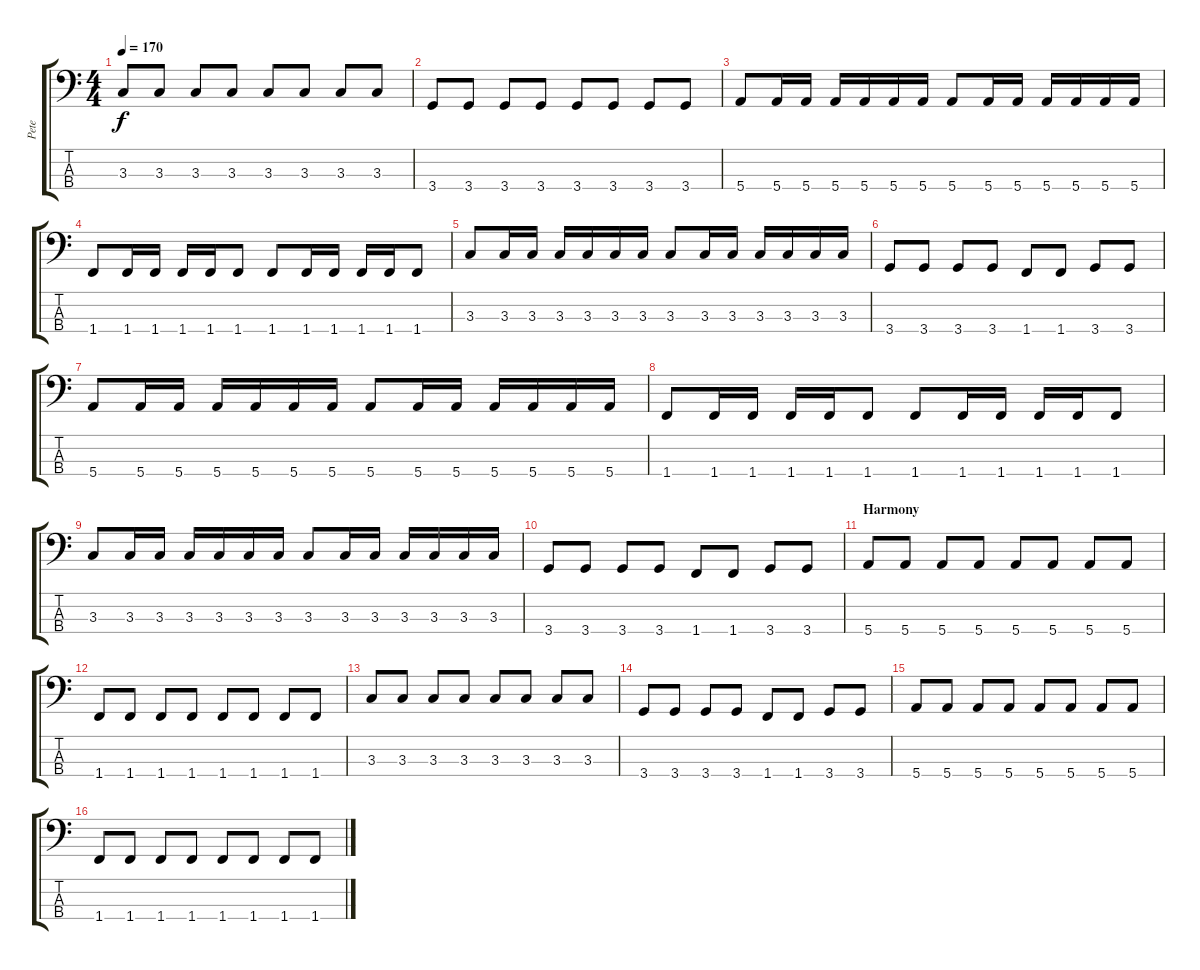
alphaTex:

\track ("Pete" "Pete") {instrument electricbasspick}
\staff {score tabs}
\tuning (G2 D2 A1 E1) {hide}
\ts (4 4)
\tempo 170
\clef f4
\ks c
3.3.8{dy f} 3.3.8 3.3.8 3.3.8 3.3.8 3.3.8 3.3.8 3.3.8 |
3.4.8 3.4.8 3.4.8 3.4.8 3.4.8 3.4.8 3.4.8 3.4.8 |
5.4.8 5.4.16 5.4.16 5.4.16 5.4.16 5.4.16 5.4.16 5.4.8 5.4.16 5.4.16 5.4.16 5.4.16 5.4.16 5.4.16 |
1.4.8 1.4.16 1.4.16 1.4.16 1.4.16 1.4.8 1.4.8 1.4.16 1.4.16 1.4.16 1.4.16 1.4.8 |
3.3.8 3.3.16 3.3.16 3.3.16 3.3.16 3.3.16 3.3.16 3.3.8 3.3.16 3.3.16 3.3.16 3.3.16 3.3.16 3.3.16 |
3.4.8 3.4.8 3.4.8 3.4.8 1.4.8 1.4.8 3.4.8 3.4.8 |
5.4.8 5.4.16 5.4.16 5.4.16 5.4.16 5.4.16 5.4.16 5.4.8 5.4.16 5.4.16 5.4.16 5.4.16 5.4.16 5.4.16 |
1.4.8 1.4.16 1.4.16 1.4.16 1.4.16 1.4.8 1.4.8 1.4.16 1.4.16 1.4.16 1.4.16 1.4.8 |
3.3.8 3.3.16 3.3.16 3.3.16 3.3.16 3.3.16 3.3.16 3.3.8 3.3.16 3.3.16 3.3.16 3.3.16 3.3.16 3.3.16 |
3.4.8 3.4.8 3.4.8 3.4.8 1.4.8 1.4.8 3.4.8 3.4.8 |
\section ("" "Harmony")
5.4.8 5.4.8 5.4.8 5.4.8 5.4.8 5.4.8 5.4.8 5.4.8 |
1.4.8 1.4.8 1.4.8 1.4.8 1.4.8 1.4.8 1.4.8 1.4.8 |
3.3.8 3.3.8 3.3.8 3.3.8 3.3.8 3.3.8 3.3.8 3.3.8 |
3.4.8 3.4.8 3.4.8 3.4.8 1.4.8 1.4.8 3.4.8 3.4.8 |
5.4.8 5.4.8 5.4.8 5.4.8 5.4.8 5.4.8 5.4.8 5.4.8 |
1.4.8 1.4.8 1.4.8 1.4.8 1.4.8 1.4.8 1.4.8 1.4.8
